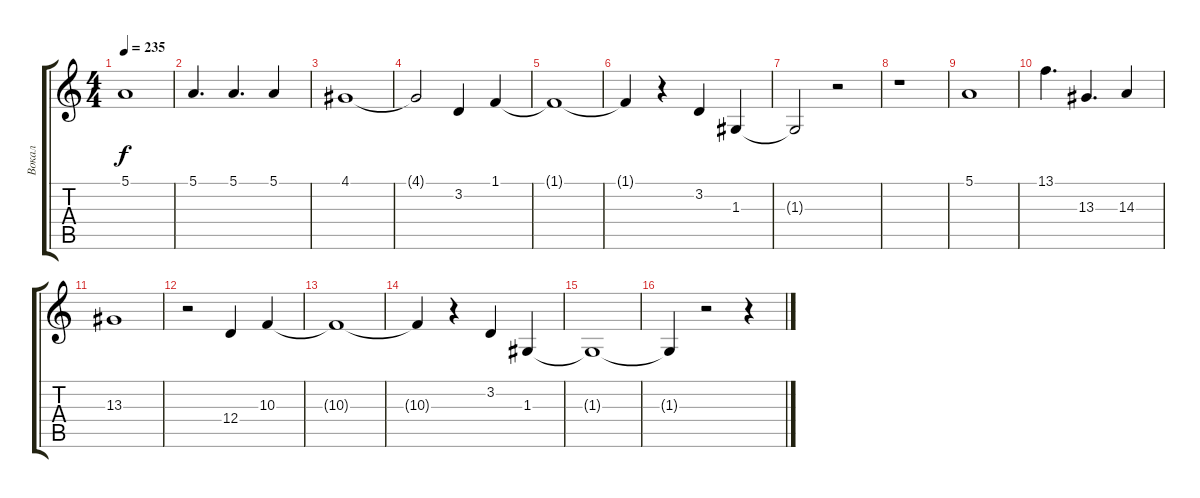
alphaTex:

\track ("Вокал" "Вокал") {instrument lead6voice}
\staff {score tabs}
\tuning (E4 B3 G3 D3 A2 E2) {hide}
\ts (4 4)
\tempo 235
\clef g2
\ks c
5.1.1{dy f} |
5.1.4{d} 5.1.4{d} 5.1.4 |
4.1.1 |
4.1{t}.2 3.2.4 1.1.4 |
1.1{t}.1 |
1.1{t}.4 r.4 3.2.4 1.3.4 |
1.3{t}.2 r.2 |
r.1 |
5.1.1 |
13.1.4{d} 13.3.4{d} 14.3.4 |
13.3.1 |
r.2 12.4.4 10.3.4 |
10.3{t}.1 |
10.3{t}.4 r.4 3.2.4 1.3.4 |
1.3{t}.1 |
1.3{t}.4 r.2 r.4
